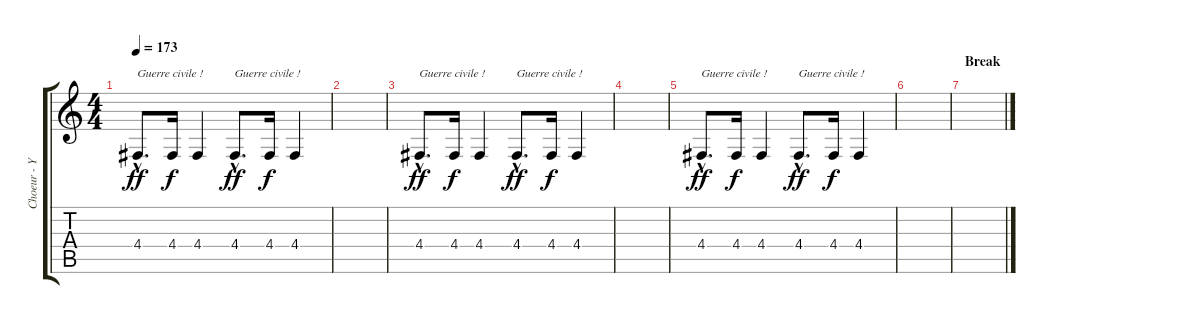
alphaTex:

\track ("Choeur - Yann" "Choeur - Y") {instrument voiceoohs}
\staff {score tabs}
\tuning (E4 B3 G3 D3 A2 E2) {hide}
\ts (4 4)
\tempo 173
\clef g2
\ks c
4.4{hac}.8{d txt "Guerre civile !" dy ff} 4.4.16{dy f} 4.4.4 4.4{hac}.8{d txt "Guerre civile !" dy ff} 4.4.16{dy f} 4.4.4 |
|
4.4{hac}.8{d txt "Guerre civile !" dy ff} 4.4.16{dy f} 4.4.4 4.4{hac}.8{d txt "Guerre civile !" dy ff} 4.4.16{dy f} 4.4.4 |
|
4.4{hac}.8{d txt "Guerre civile !" dy ff} 4.4.16{dy f} 4.4.4 4.4{hac}.8{d txt "Guerre civile !" dy ff} 4.4.16{dy f} 4.4.4 |
|
\section ("" "Break")
